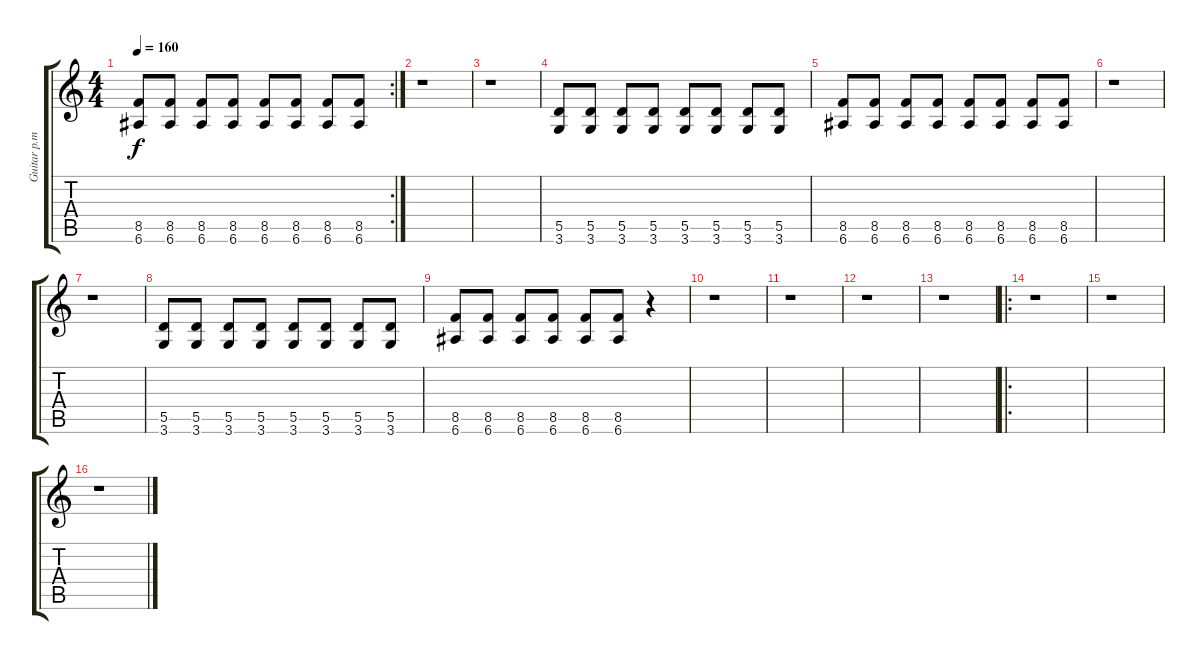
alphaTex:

\track ("Guitar p.m." "Guitar p.m") {instrument electricguitarmuted}
\staff {score tabs}
\tuning (E4 B3 G3 D3 A2 E2) {hide}
\rc 2
\ts (4 4)
\tempo 160
\clef g2
\ks c
(8.5 6.6).8{dy f} (8.5 6.6).8 (8.5 6.6).8 (8.5 6.6).8 (8.5 6.6).8 (8.5 6.6).8 (8.5 6.6).8 (8.5 6.6).8 |
r.1 |
r.1 |
(5.5 3.6).8 (5.5 3.6).8 (5.5 3.6).8 (5.5 3.6).8 (5.5 3.6).8 (5.5 3.6).8 (5.5 3.6).8 (5.5 3.6).8 |
(8.5 6.6).8 (8.5 6.6).8 (8.5 6.6).8 (8.5 6.6).8 (8.5 6.6).8 (8.5 6.6).8 (8.5 6.6).8 (8.5 6.6).8 |
r.1 |
r.1 |
(5.5 3.6).8 (5.5 3.6).8 (5.5 3.6).8 (5.5 3.6).8 (5.5 3.6).8 (5.5 3.6).8 (5.5 3.6).8 (5.5 3.6).8 |
(8.5 6.6).8 (8.5 6.6).8 (8.5 6.6).8 (8.5 6.6).8 (8.5 6.6).8 (8.5 6.6).8 r.4 |
r.1 |
r.1 |
r.1 |
r.1 |
\ro
r.1 |
r.1 |
r.1
